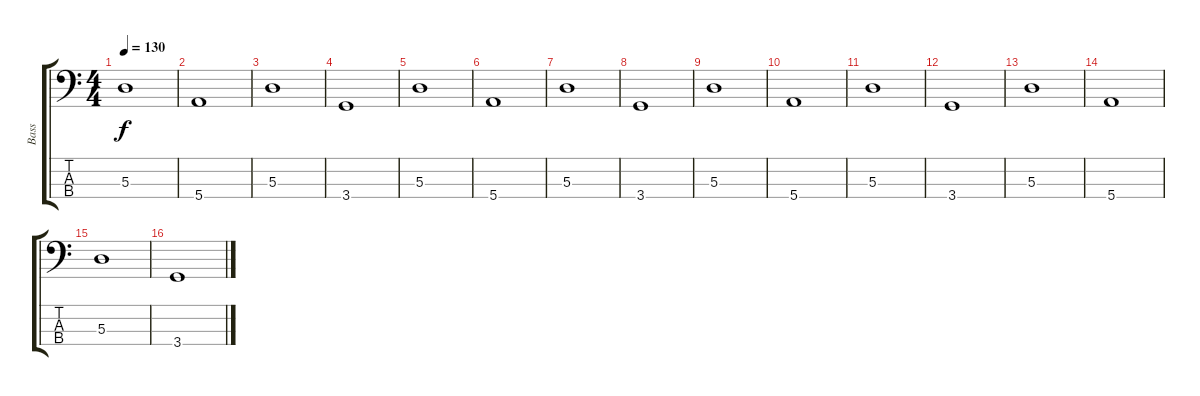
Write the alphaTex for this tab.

\track ("Bass" "Bass") {instrument electricbassfinger}
\staff {score tabs}
\tuning (G2 D2 A1 E1) {hide}
\ts (4 4)
\tempo 130
\clef f4
\ks c
5.3.1{dy f} |
5.4.1 |
5.3.1 |
3.4.1 |
5.3.1 |
5.4.1 |
5.3.1 |
3.4.1 |
5.3.1 |
5.4.1 |
5.3.1 |
3.4.1 |
5.3.1 |
5.4.1 |
5.3.1 |
3.4.1
